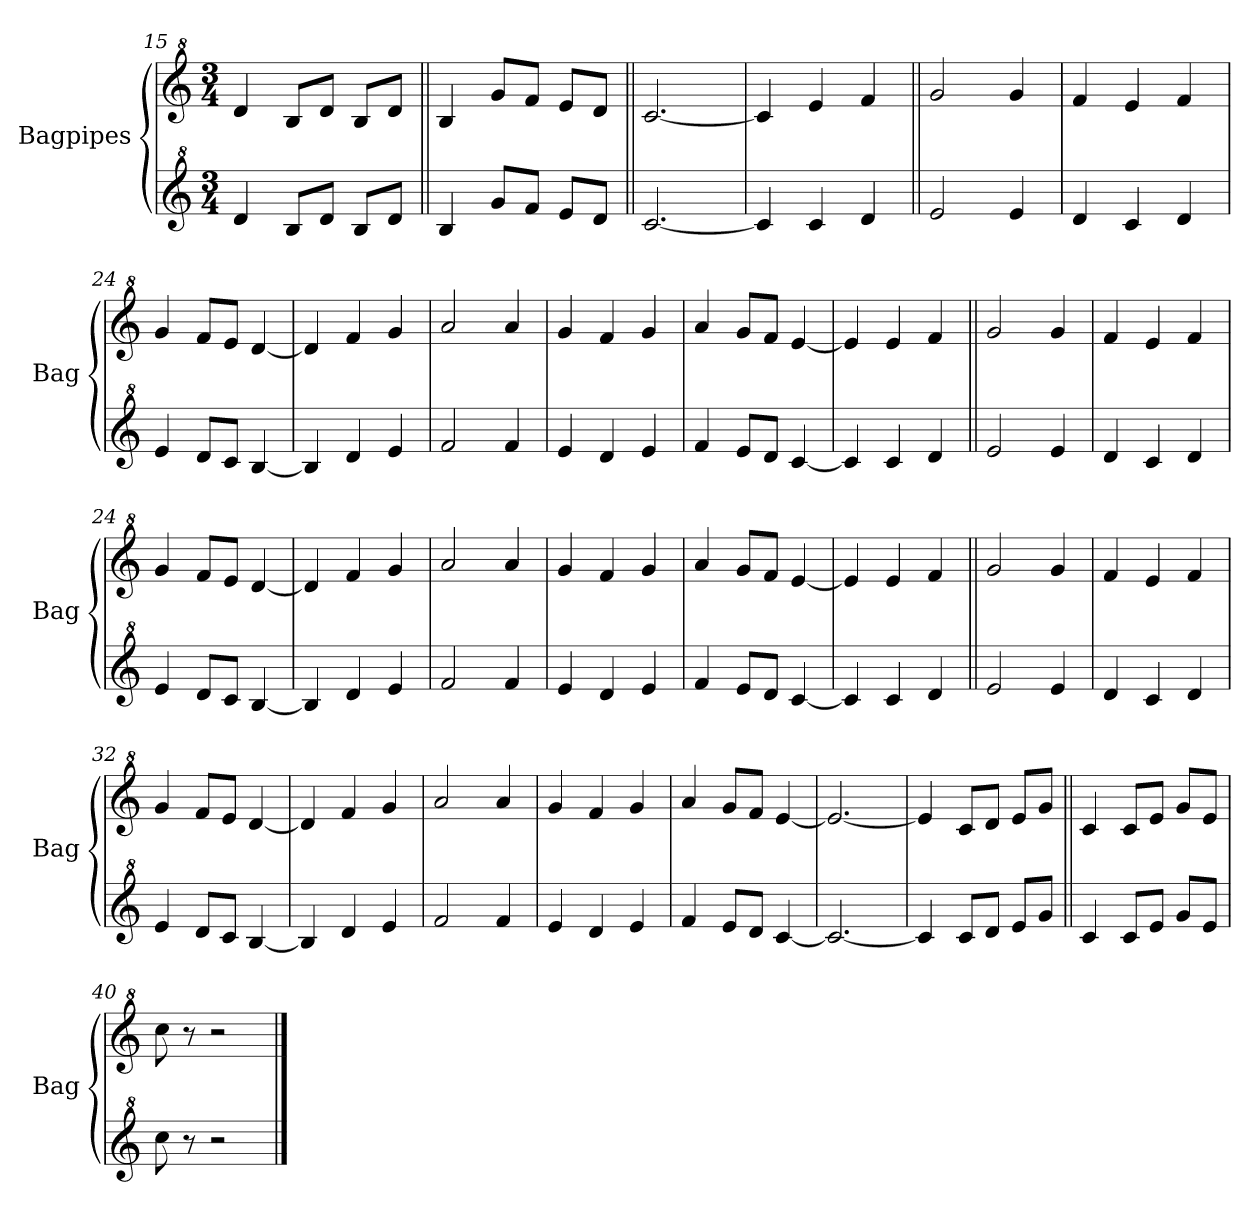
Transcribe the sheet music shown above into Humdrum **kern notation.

**kern	**kern
*part2	*part1
*staff2	*staff1
*I"Bagpipes	*I"Bagpipes
*I'Bag	*I'Bag
*clefG^2	*clefG^2
*k[]	*k[]
*C:	*C:
*M3/4	*M3/4
=15	=15
4dd/	4dd/
8b/L	8b/L
8dd/J	8dd/J
8b/L	8b/L
8dd/J	8dd/J
!!LO:LB:g=z
=19||	=19||
4b/	4b/
8gg/L	8gg/L
8ff/J	8ff/J
8ee/L	8ee/L
8dd/J	8dd/J
=20||	=20||
[2.cc/	[2.cc/
=21	=21
4cc/]	4cc/]
4cc/	4ee/
4dd/	4ff/
=22||	=22||
2ee/	2gg/
4ee/	4gg/
=23	=23
4dd/	4ff/
4cc/	4ee/
4dd/	4ff/
=24	=24
4ee/	4gg/
8dd/L	8ff/L
8cc/J	8ee/J
[4b/	[4dd/
=25	=25
4b/]	4dd/]
4dd/	4ff/
4ee/	4gg/
=26	=26
2ff/	2aa/
4ff/	4aa/
=27	=27
4ee/	4gg/
4dd/	4ff/
4ee/	4gg/
=28	=28
4ff/	4aa/
8ee/L	8gg/L
8dd/J	8ff/J
[4cc/	[4ee/
=29	=29
4cc/]	4ee/]
4cc/	4ee/
4dd/	4ff/
=22a||	=22a||
2ee/	2gg/
4ee/	4gg/
=23a	=23a
4dd/	4ff/
4cc/	4ee/
4dd/	4ff/
=24a	=24a
4ee/	4gg/
8dd/L	8ff/L
8cc/J	8ee/J
[4b/	[4dd/
=25a	=25a
4b/]	4dd/]
4dd/	4ff/
4ee/	4gg/
=26a	=26a
2ff/	2aa/
4ff/	4aa/
=27a	=27a
4ee/	4gg/
4dd/	4ff/
4ee/	4gg/
=28a	=28a
4ff/	4aa/
8ee/L	8gg/L
8dd/J	8ff/J
[4cc/	[4ee/
=29a	=29a
4cc/]	4ee/]
4cc/	4ee/
4dd/	4ff/
=30||	=30||
2ee/	2gg/
4ee/	4gg/
!!LO:LB:g=z
=31	=31
4dd/	4ff/
4cc/	4ee/
4dd/	4ff/
=32	=32
4ee/	4gg/
8dd/L	8ff/L
8cc/J	8ee/J
[4b/	[4dd/
=33	=33
4b/]	4dd/]
4dd/	4ff/
4ee/	4gg/
=34	=34
2ff/	2aa/
4ff/	4aa/
=35	=35
4ee/	4gg/
4dd/	4ff/
4ee/	4gg/
=36	=36
4ff/	4aa/
8ee/L	8gg/L
8dd/J	8ff/J
[4cc/	[4ee/
=37	=37
2.cc/_	2.ee/_
=38	=38
4cc/]	4ee/]
8cc/L	8cc/L
8dd/J	8dd/J
8ee/L	8ee/L
8gg/J	8gg/J
=39||	=39||
4cc/	4cc/
8cc/L	8cc/L
8ee/J	8ee/J
8gg/L	8gg/L
8ee/J	8ee/J
=40	=40
8ccc\	8ccc\
8r	8r
2r	2r
==	==
*-	*-
